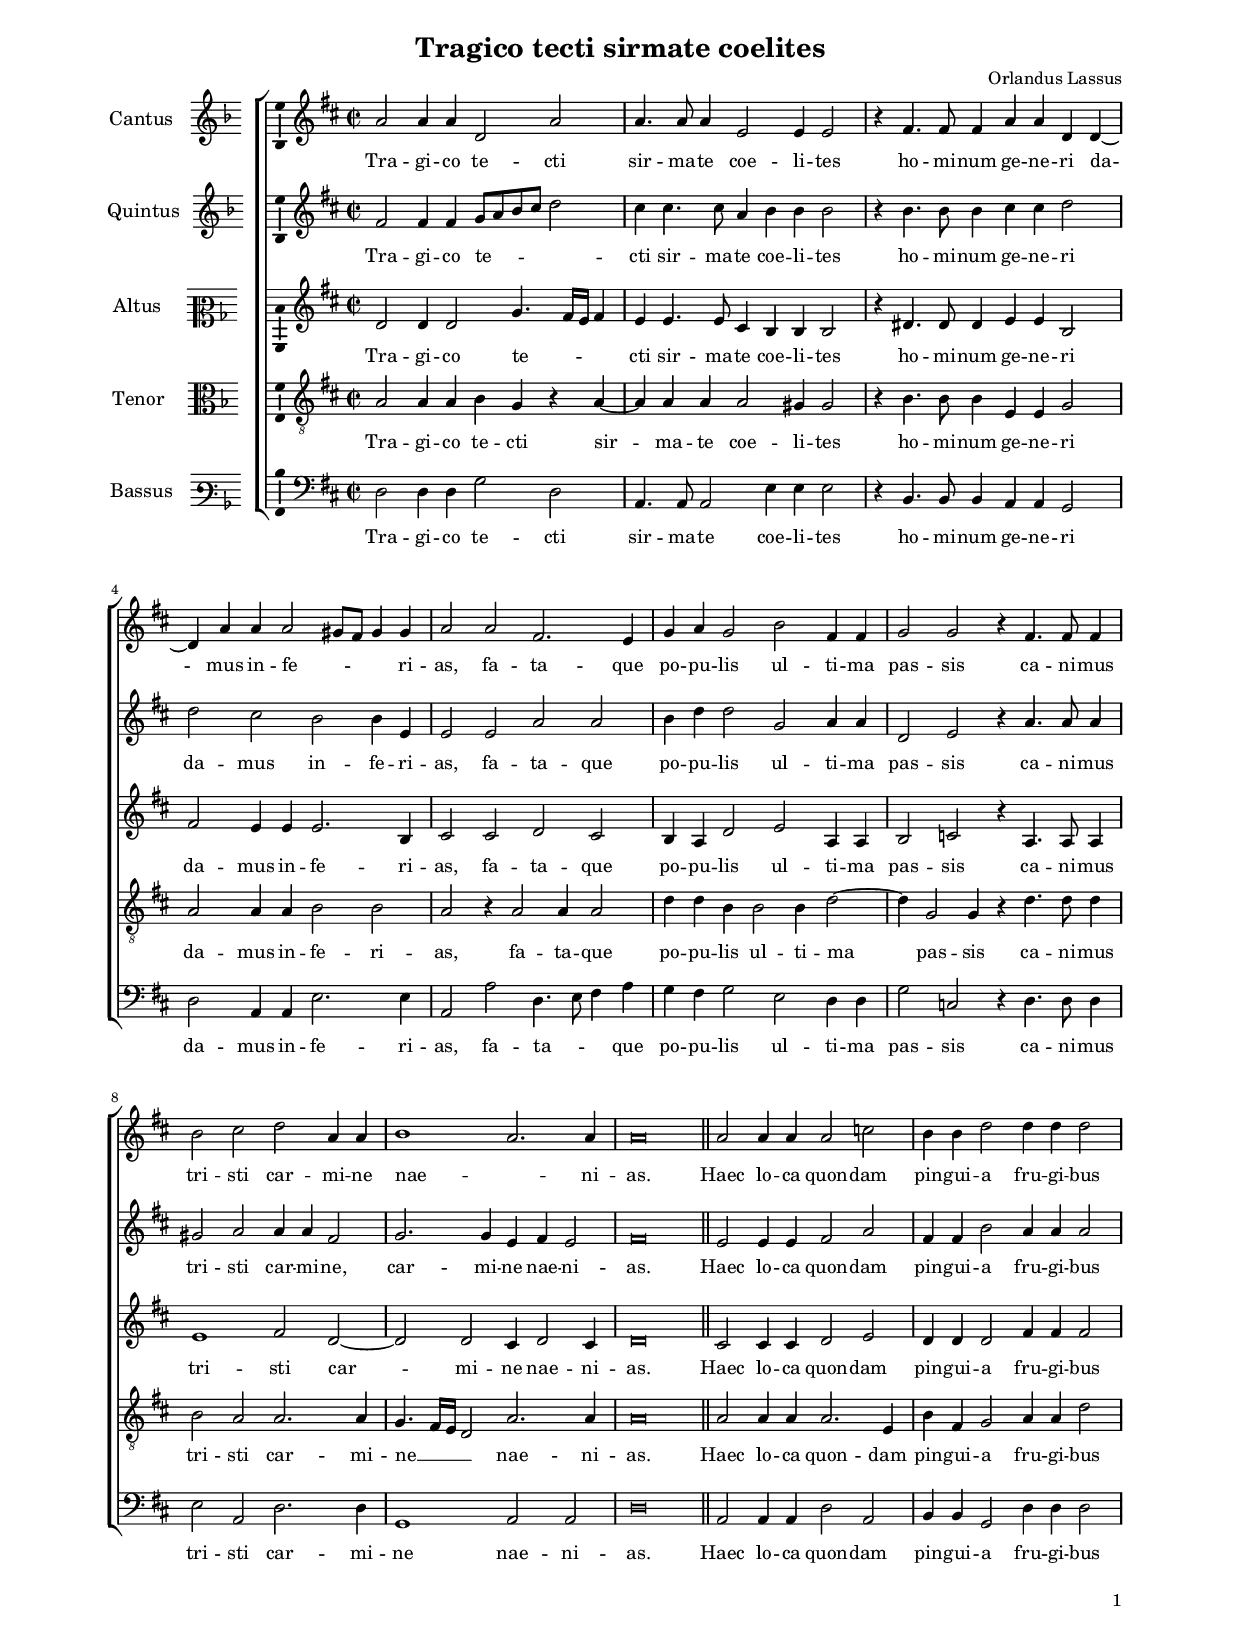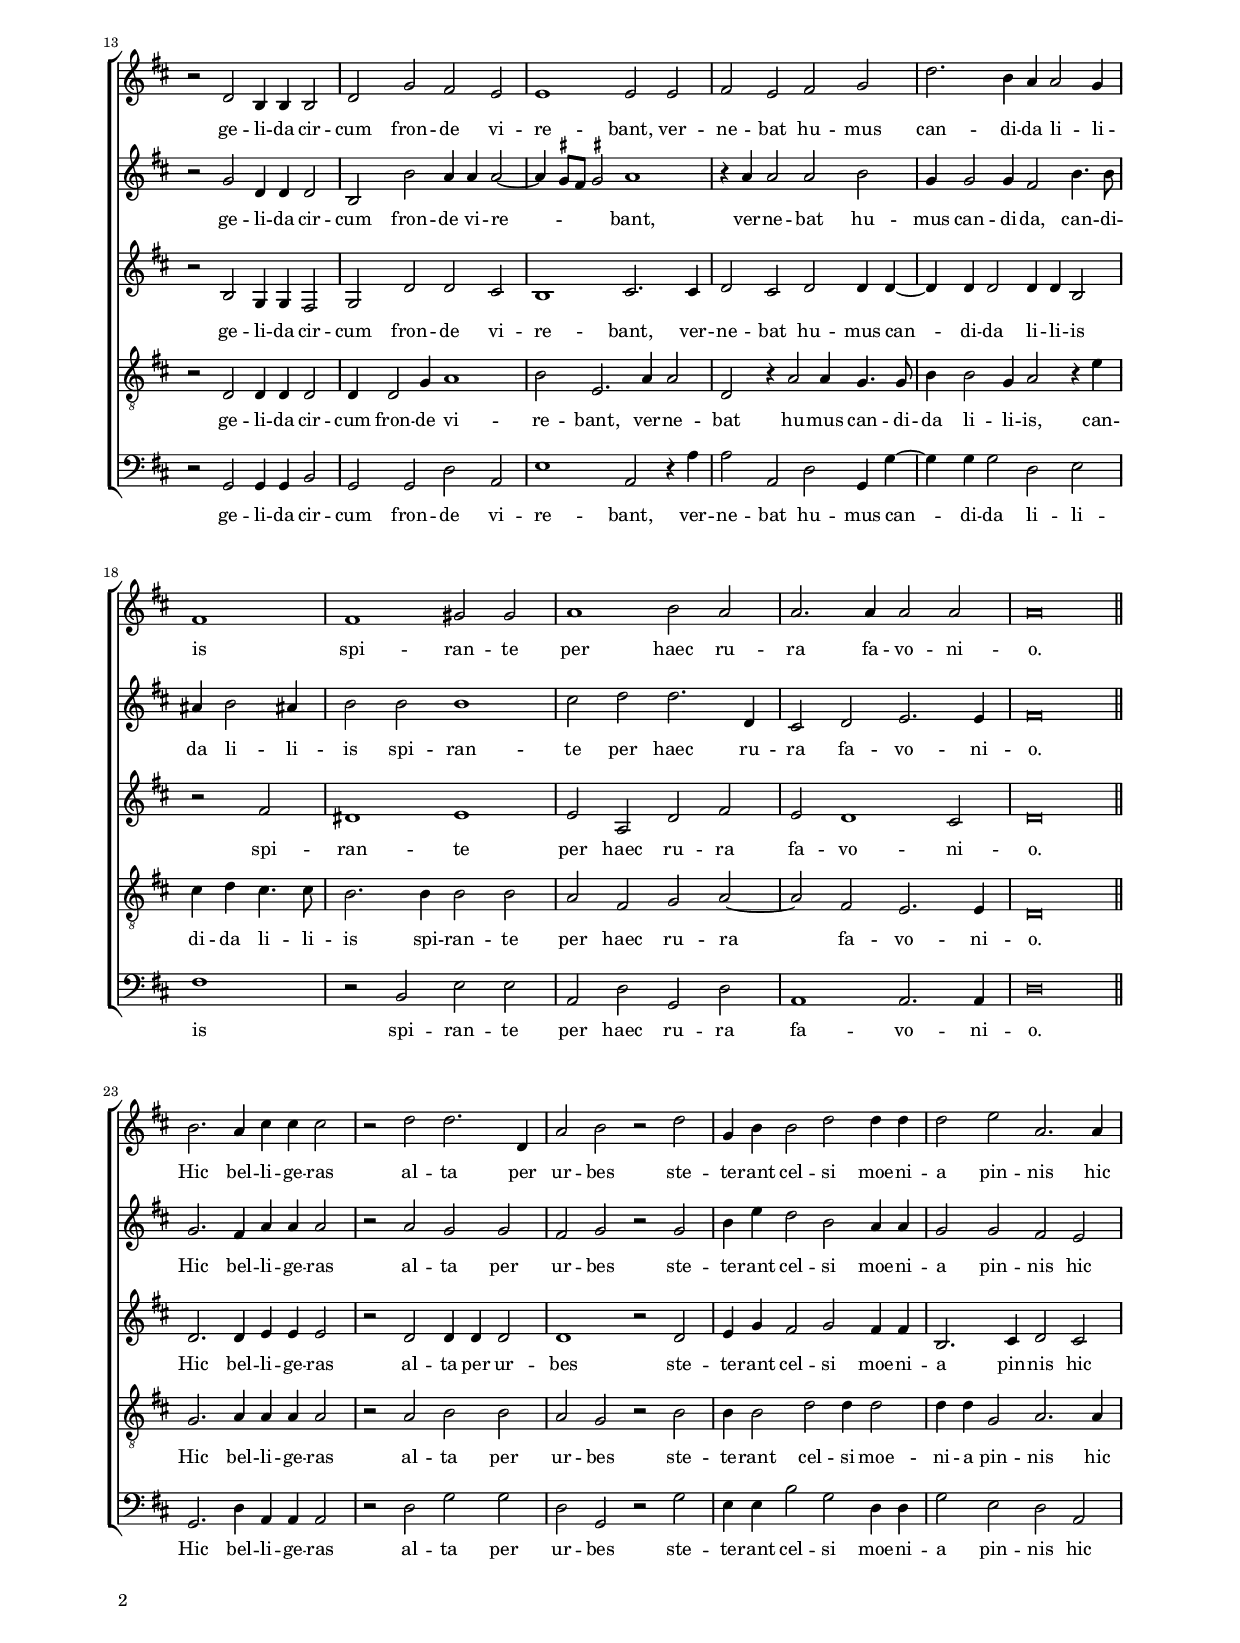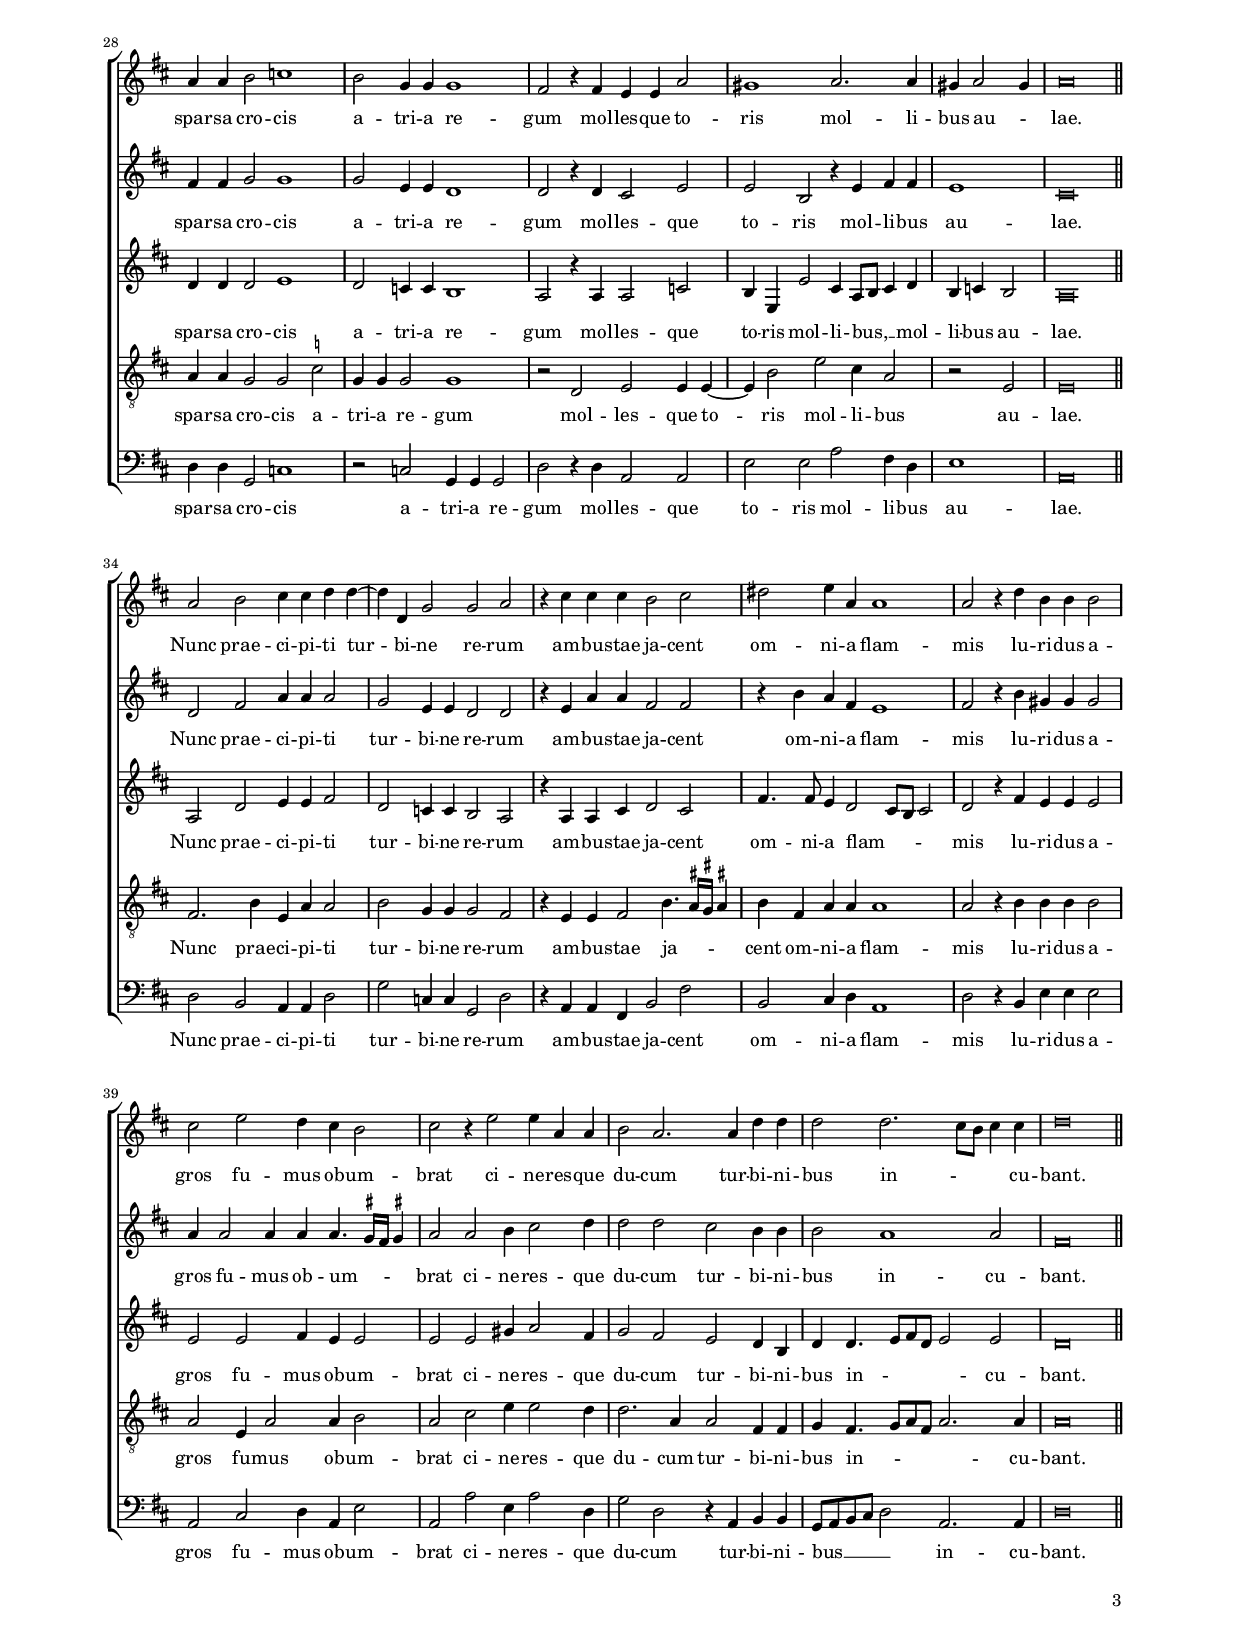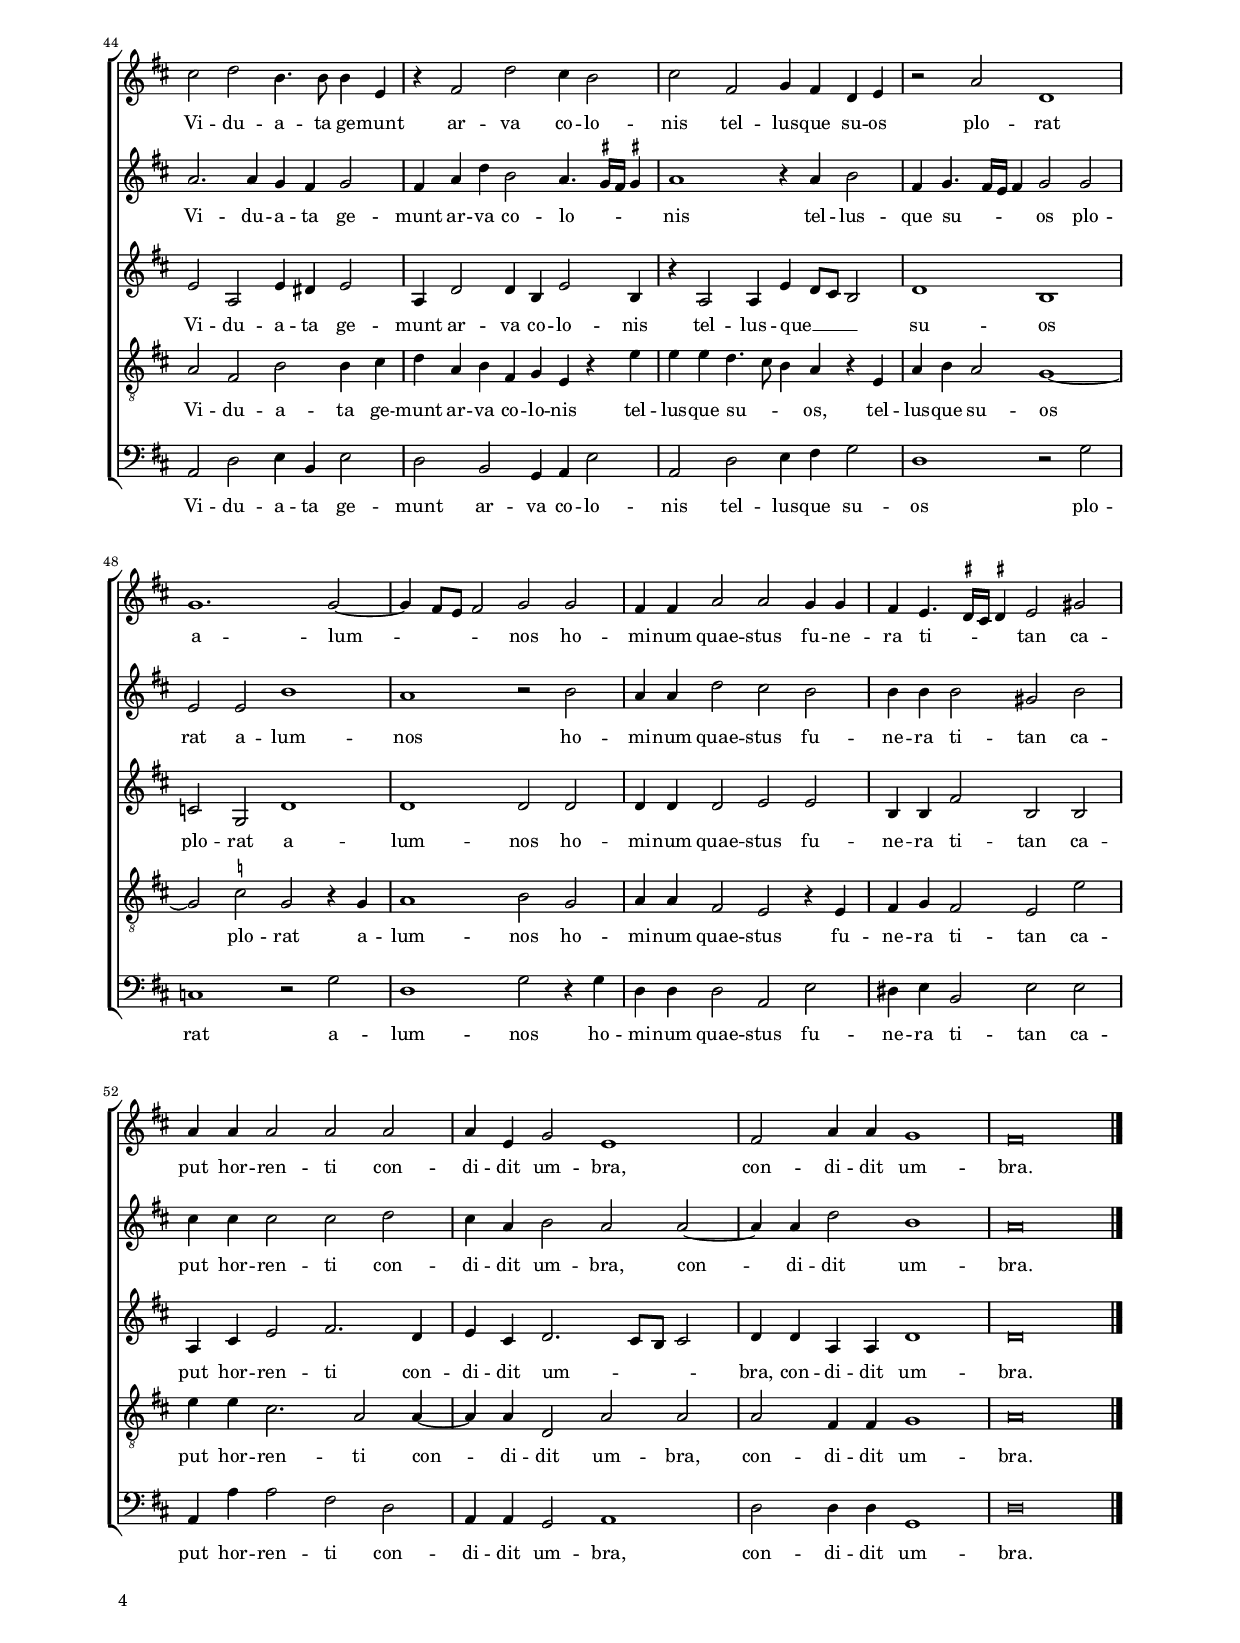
\header
{
  title="Tragico tecti sirmate coelites"
  composer="Orlandus Lassus"
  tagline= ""
}

\version "2.22.0"
\language deutsch
#(set-global-staff-size 15)
% #(set-default-paper-size "letter")
#(ly:set-option 'point-and-click #f)


	ficta = { \once \set suggestAccidentals = ##t }

	forget = #(define-music-function (music) (ly:music?) #{
		\accidentalStyle forget
		$music
		\accidentalStyle default
		#})    
    
\paper
	{
	top-margin = 1.8 \cm
	bottom-margin = 1.2 \cm
	left-margin = 2 \cm
	right-margin = 2 \cm
	ragged-bottom = ##f
	ragged-last-bottom = ##f
	print-page-number = ##f
	system-system-spacing = #'((basic-distance . 17) (minimum-distance . 14) (padding . 7) (strechability . 150))
    oddFooterMarkup=\markup   \fill-line { "" \fromproperty #'page:page-number-string }
    evenFooterMarkup=\markup  \fill-line { \fromproperty #'page:page-number-string "" }
    last-bottom-spacing = #'((basic-distance . 12) (minimum-distance . 7) (padding . 4))
    systems-per-page = 3
%   page-count = 3
%	min-systems-per-page = 3
	}

	
global = {
    % \set Staff.autoBeaming = ##f
	\key f \major
	\time 2/2 \set Score.measureLength = #(ly:make-moment 2/1)
    \set Score.tempoHideNote = ##t
    \tempo 2 = 85
    \skip 1*2*10 \bar "||"
    \skip 1*2*7
    \set Score.measureLength = #(ly:make-moment 1/1)
    \skip 1*1
    \set Score.measureLength = #(ly:make-moment 2/1)
    \skip 1*2*4 \bar "||"
    \skip 1*2*9
    \set Score.measureLength = #(ly:make-moment 1/1)
    \skip 1*1
    \set Score.measureLength = #(ly:make-moment 2/1)
    \skip 1*2*1 \bar "||"
    \skip 1*2*10 \bar "||"
    \skip 1*2*12 \bar "|."
	}
    

incipitcantus = \markup { \score {
	{
	\set Staff.instrumentName = \markup { \fontsize #1 "Cantus" }
	\key f \major
	\clef violin
	s4 \bar ""
	}
	\layout  {
	raggedright = ##t
	indent = 1.6 \cm
	line-width = 2.2\cm
	\context { \Staff \remove Time_signature_engraver }
	\override Staff.Clef.Y-extent = #'(0 . 0)
	}} \hspace #1 }

      
incipitquintus = \markup { \score {
	{
	\set Staff.instrumentName = \markup { \fontsize #1 "Quintus" }
	\key f \major
	\clef violin
	s4 \bar ""
	}
	\layout  {
	raggedright = ##t
	indent = 1.6 \cm
	line-width = 2.2\cm
	\context { \Staff \remove Time_signature_engraver }
	\override Staff.Clef.Y-extent = #'(0 . 0)
	}} \hspace #1 }

      
incipitaltus = \markup { \score {
	{
	\set Staff.instrumentName = \markup { \fontsize #1 "Altus" }
	\key f \major
	\clef mezzosoprano
	s4 \bar ""
	}
	\layout  {
	raggedright = ##t
	indent = 1.6 \cm
	line-width = 2.2\cm
	\context { \Staff \remove Time_signature_engraver }
	\override Staff.Clef.Y-extent = #'(0 . 0)
	}} \hspace #1 }


incipittenor = \markup { \score {
	{
	\set Staff.instrumentName = \markup { \fontsize #1 "Tenor" }
	\key f \major
	\clef alto
	s4 \bar ""
	}
	\layout  {
	raggedright = ##t
	indent = 1.6 \cm
	line-width = 2.2\cm
	\context { \Staff \remove Time_signature_engraver }
	\override Staff.Clef.Y-extent = #'(0 . 0)
	}} \hspace #1 }
      
      
incipitbassus = \markup { \score {
	{
	\set Staff.instrumentName = \markup { \fontsize #1 "Bassus" }
	\key f \major
	\clef varbaritone
	s4 \bar ""
	}
	\layout  {
	raggedright = ##t
	indent = 1.6 \cm
	line-width = 2.2\cm
	\context { \Staff \remove Time_signature_engraver }
	\override Staff.Clef.Y-extent = #'(0 . 0)
	}} \hspace #1 }


cantus =  \relative c''
	{
	c2 c4 c f,2 c'
	c4. c8 c4 g2 g4 g2
	r4 a4. a8 a4 c4 c f, f~ \break \noPageBreak
	f4 c' c4 c2 h8 a h4 h
%5
	c2 c a2. g4 |
	b4 c b2 d a4 a
	b2 b r4 a4. a8 a4 \break \noPageBreak
	d2 e f c4 c
	d1 c2. c4
%10
	c\breve |
% Haec loca
	c2 c4 c c2 es
	d4 d f2 f4 f f2 \pageBreak
	r2 f, d4 d d2
	f2 b a g
%15
	g1 g2 g |
	a2 g a b
	f'2. d4 c4 c2 b4 \break \noPageBreak
	a1 
    a1 h2 h
%20
	c1 d2 c |
	c2. c4 c2 c
	c\breve |  \break \noPageBreak
% Hic belligeras
	d2. c4 e4 e e2
	r2 f f2. f,4
%25
	c'2 d r f |
	b,4 d d2 f f4 f
	f2 g c,2. c4 \pageBreak
	c4 c d2 es1
	d2 b4 b b1
%30
	a2 r4 a g g c2 |
	h1 c2. c4
	h4 c2 h4
	c\breve | \break \noPageBreak
% Nunc praecipiti
	c2 d e4 e f f~
%35
	f4 f, b2 b c |
	r4 e e e d2 e
	fis2 g4 c, c1
	c2 r4 f d4 d d2 \break \noPageBreak
	e2 g f4 e d2
%40
	e2 r4 g2 g4 c,4 c |
	d2 c2. c4 f4 f
	f2 f2. e8 d e4 e
	f\breve | \pageBreak
% Viduata gemunt
	e2 f d4. d8 d4 g,
%45
	r4 a2 f'2 e4 d2 |
	e2 a, b4 a f g
	r2 c f,1
	b1. b2~
	b4 a8 g a2 b b
%50
	a4 a c2 c b4 b |
	a4 g4. \ficta fis16 e \ficta fis!4 g2 h
	c4 c c2 c c
	c4 g b2 g1
	a2 c4 c b1
%55
	a\breve |
	}


quintus =  \relative c''
	{
	a2 a4 a b8 c d e f2
	e4 e4. e8 c4 d d d2
	r4 d4. d8 d4 e4 e f2
	f2 e d d4 g,
%5
	g2 g c c |
	d4 f f2 b, c4 c
	f,2 g r4 c4. c8 c4
	h2 c c4 c a2
	b2. b4 g4 a g2
%10
	a\breve |
	g2 g4 g a2 c
	a4 a d2 c4 c c2
	r2 b f4 f f2
	d2 d' c4 c c2~
%15
	c4 \ficta h8 a \ficta h!2 c1 |
	r4 c c2 c d
	b4 b2 b4 a2 d4. d8
	cis4 d2 cis!4
    d2 d d1
%20
	e2 f f2. f,4 |
	e2 f g2. g4
	a\breve |
	b2. a4 c4 c c2
	r2 c b b
%25
	a2 b r b |
	d4 g f2 d c4 c
	b2 b a g
	a4 a b2 b1
	b2 g4 g f1
%30
	f2 r4 f e2 g |
	g2 d r4 g a a
	g1
	e\breve |
% Nunc praecipiti
	f2 a c4 c c2
%35
	b2 g4 g f2 f |
	r4 g c c a2 a
	r4 d c a g1
	a2 r4 d h4 h h2
	c4 c2 c4 c4 c4. \ficta h16 a \ficta h!4
%40
	c2 c d4 e2 f4 |
	f2 f e d4 d
	d2 c1 c2
	a\breve |
% Viduata gemunt
	c2. c4 b4 a b2
%45
	a4 c f d2 c4. \ficta h16 a \ficta h!4 |
	c1 r4 c d2
	a4 b4. a16 g a4 b2 b
	g2 g d'1
	c1 r2 d
%50
	c4 c f2 e d |
	d4 d d2 h d
	e4 e e2 e2 f
	e4 c d2 c2 c~
	c4 c f2 d1
%55
	c\breve |
	}


altus =  \relative c'
	{
	f2 f4 f2 b4. a16 g a4
	g4 g4. g8 e4 d d d2
	r4 fis4. fis8 fis4 g4 g d2
	a'2 g4 g g2. d4
%5
	e2 e f e |
	d4 c f2 g c,4 c
	d2 es r4 c4. c8 c4
	g'1 a2 f~
	f2 f e4 f2 e4
%10
	f\breve |
	e2 e4 e f2 g
	f4 f f2 a4 a a2
	r2 d, b4 b a2
	b2 f' f e
%15
	d1 e2. e4 |
	f2 e f f4 f~
	f4 f f2 f4 f d2
	r2 a'
	fis1 g1
%20
    g2 c, f2 a |
	g2 f1 e2
	f\breve |
	f2. f4 g4 g g2
	r2 f f4 f f2
%25
	f1 r2 f |
	g4 b a2 b a4 a
	d,2. e4 f2 e
	f4 f f2 g1
	f2 es4 es d1
%30
	c2 r4 c c2 es |
	d4 g, g'2 e4 c8 d e4 f
	d4 es d2
	c\breve |
% Nunc praecipiti
	c2 f g4 g a2
%35
	f2 es4 es d2 c |
	r4 c c e f2 e
	a4. a8 g4 f2 e8 d e2
	f2 r4 a g g g2
	g2 g a4 g g2
%40
	g2 g h4 c2 a4 |
	b2 a g f4 d
	f4 f4. g8 a f g2 g
	f\breve |
% Viduate gemunt
	g2 c, g'4 fis g2
%45
	c,4 f2 f4 d4 g2 d4 |
	r4 c2 c4 g'4 f8 e d2
	f1 d
	es2 b f'1
	f1 f2 f
%50
	f4 f f2 g2 g |
	d4 d a'2 d,2 d
	c4 e g2 a2. f4
	g4 e f2. e8 d e2
	f4 f c c f1
%55
	f\breve |
	}


tenor  =  \relative c'
	{
	c2 c4 c d b r c~
	c4 c c c2 h4 h2
	r4 d4. d8 d4 g,4 g b2
	c2 c4 c d2 d
%5
	c2 r4 c2 c4 c2 |
	f4 f d d2 d4 f2~
	f4 b,2 b4 r4 f'4. f8 f4
	d2 c c2. c4
	b4. a16 g f2 c'2. c4
%10
	c\breve |
	c2 c4 c c2. g4
	d'4 a b2 c4 c f2
	r2 f, f4 f f2
	f4 f2 b4 c1
%15
	d2 g,2. c4 c2 |
	f,2 r4 c'2 c4 b4. b8
	d4 d2 b4 c2 r4 g'
	e4 f e4. e8
	d2. d4 d2 d
%20
	c2 a b2 c~ |
	c2 a2 g2. g4
	f\breve |
	b2. c4 c4 c c2
	r2 c d d
%25
	c2 b r d |
	d4 d2 f2 f4 f2
	f4 f b,2 c2. c4
	c4 c b2 b \ficta es
	b4 b b2 b1
%30
	r2 f g g4 g~ |
	g4 d'2 g2 e4 c2
	r2 g
	g\breve |
% Nunc praecipiti
	a2. d4 g,4 c c2
%35
	d2 b4 b b2 a |
	r4 g g a2 d4. \ficta cis16 \ficta h \ficta cis!4
	d4 a c c c1
	c2 r4 d d4 d d2
	c2 g4 c2 c4 d2
%40
	c2 e g4 g2 f4 |
	f2. c4 c2 a4 a
	b4 a4. b8 c a c2. c4
	c\breve |
% Viduata gemunt
	c2 a d d4 e
%45
	f4 c d a b g r g' |
	g4 g f4. e8 d4 c r g
	c4 d c2 b1~
	b2 \ficta es b2 r4 b
	c1 d2 b
%50
	c4 c a2 g r4 g |
	a4 b a2 g g'
	g4 g e2. c2 c4~
	c4 c f,2 c' c
	c2 a4 a b1
%55
	c\breve |
	}


bassus  =  \relative c
	{
	f2 f4 f b2 f
	c4. c8 c2 g'4 g g2
	r4 d4. d8 d4 c4 c b2
	f'2 c4 c g'2. g4
%5
	c,2 c' f,4. g8 a4 c |
	b4 a b2 g f4 f
	b2 es, r4 f4. f8 f4
	g2 c, f2. f4
	b,1 c2 c
%10
	f\breve |
	c2 c4 c f2 c
	d4 d b2 f'4 f f2
	r2 b, b4 b d2
	b2 b f' c
%15
	g'1 c,2 r4 c' |
	c2 c, f b,4 b'~
	b4 b b2 f g
	a1
	r2 d, g2 g
%20
	c,2 f b,2 f' |
	c1 c2. c4
	f\breve |
	b,2. f'4 c4 c c2
	r2 f b b
%25
	f2 b, r b' |
	g4 g d'2 b f4 f
	b2 g f c
	f4 f b,2 es1
	r2 es b4 b b2
%30
	f'2 r4 f c2 c |
	g'2 g c a4 f
	g1
	c,\breve |
% Nunc praecipiti
	f2 d c4 c f2
%35
	b2 es,4 es b2 f' |
	r4 c c a d2 a'
	d,2 e4 f c1
	f2 r4 d g g g2
	c,2 e f4 c g'2
%40
	c,2 c' g4 c2 f,4 |
	b2 f r4 c d d
	b8 c d e f2 c2. c4
	f\breve |
% Viduata gemunt
	c2 f g4 d g2
%45
	f2 d b4 c g'2 |
	c,2 f g4 a b2
	f1 r2 b
	es,1 r2 b'
	f1 b2 r4 b
%50
	f4 f f2 c g' |
	fis4 g d2 g g
	c,4 c' c2 a f
	c4 c b2 c1
	f2 f4 f b,1
%55
	f'\breve |
	}


lyricscantus = \lyricmode {
	Tra -- gi -- co te -- cti sir -- ma -- te coe -- li -- tes
    ho -- mi -- num ge -- ne -- ri da -- mus in -- fe -- _ _ _ ri -- as,
    fa -- ta -- que po -- pu -- lis ul -- ti -- ma pas -- sis
    ca -- ni -- mus tri -- sti car -- mi -- ne nae -- _ ni -- as.
    Haec lo -- ca quon -- dam pin -- gui -- a fru -- gi -- bus
    ge -- li -- da cir -- cum fron -- de vi -- re -- bant,
    ver -- ne -- bat hu -- mus can -- di -- da li -- li -- is
    spi -- ran -- te per haec ru -- ra fa -- vo -- ni -- o.
    Hic bel -- li -- ge -- ras al -- ta per ur -- bes
    ste -- te -- rant cel -- si moe -- ni -- a pin -- nis
    hic spar -- sa cro -- cis a -- tri -- a re -- gum
    mol -- les -- que to -- ris mol -- li -- bus au -- _ lae.
    Nunc prae -- ci -- pi -- ti tur -- bi -- ne re -- rum
    am -- bu -- stae ja -- cent om -- ni -- a flam -- mis
    lu -- ri -- dus a -- gros fu -- mus ob -- um -- brat
    ci -- ne -- res -- que du -- cum tur -- bi -- ni -- bus in -- _ _ _ cu -- bant.
    Vi -- du -- a -- ta ge -- munt ar -- va co -- lo -- nis
    tel -- lus -- que su -- os plo -- rat a -- lum -- _ _ _ nos
    ho -- mi -- num quae -- stus fu -- ne -- ra ti -- _ _ _ tan
    ca -- put hor -- ren -- ti con -- di -- dit um -- bra,
    con -- di -- dit um -- bra.
	}


lyricsquintus = \lyricmode {
	Tra -- gi -- co te -- _ _ _ _ cti sir -- ma -- te coe -- li -- tes
    ho -- mi -- num ge -- ne -- ri da -- mus in -- fe -- ri -- as,
    fa -- ta -- que po -- pu -- lis ul -- ti -- ma pas -- sis
    ca -- ni -- mus tri -- sti car -- mi -- ne,
    car -- mi -- ne nae -- ni -- as.
    Haec lo -- ca quon -- dam pin -- gui -- a fru -- gi -- bus
    ge -- li -- da cir -- cum fron -- de vi -- re -- _ _ _ bant,
    ver -- ne -- bat hu -- mus can -- di -- da,
    can -- di -- da li -- li -- is
    spi -- ran -- te per haec ru -- ra fa -- vo -- ni -- o.
    Hic bel -- li -- ge -- ras al -- ta per ur -- bes
    ste -- te -- rant cel -- si moe -- ni -- a pin -- nis
    hic spar -- sa cro -- cis a -- tri -- a re -- gum
    mol -- les -- que to -- ris mol -- li -- bus au -- lae.
    Nunc prae -- ci -- pi -- ti tur -- bi -- ne re -- rum
    am -- bu -- stae ja -- cent om -- ni -- a flam -- mis
    lu -- ri -- dus a -- gros fu -- mus ob -- um -- _ _ _ brat
    ci -- ne -- res -- que du -- cum tur -- bi -- ni -- bus in -- cu -- bant.
    Vi -- du -- a -- ta ge -- munt ar -- va co -- lo -- _ _ _ nis
    tel -- lus -- que su -- _ _ _ os plo -- rat a -- lum -- nos
    ho -- mi -- num quae -- stus fu -- ne -- ra ti -- tan
    ca -- put hor -- ren -- ti con -- di -- dit um -- bra,
    con -- di -- dit um -- bra.
	}


lyricsaltus = \lyricmode {
	Tra -- gi -- co te -- _ _ _ cti sir -- ma -- te coe -- li -- tes
    ho -- mi -- num ge -- ne -- ri da -- mus in -- fe -- ri -- as,
    fa -- ta -- que po -- pu -- lis ul -- ti -- ma pas -- sis
    ca -- ni -- mus tri -- sti car -- mi -- ne nae -- ni -- as.
    Haec lo -- ca quon -- dam pin -- gui -- a fru -- gi -- bus
    ge -- li -- da cir -- cum fron -- de vi -- re -- bant,
    ver -- ne -- bat hu -- mus can -- di -- da li -- li -- is
    spi -- ran -- te per haec ru -- ra fa -- vo -- ni -- o.
    Hic bel -- li -- ge -- ras al -- ta per ur -- bes
    ste -- te -- rant cel -- si moe -- ni -- a pin -- nis
    hic spar -- sa cro -- cis a -- tri -- a re -- gum
    mol -- les -- que to -- ris mol -- li -- bus, __ _ _ 
    mol -- li -- bus au -- lae.
    Nunc prae -- ci -- pi -- ti tur -- bi -- ne re -- rum
    am -- bu -- stae ja -- cent om -- ni -- a flam -- _ _ _ mis
    lu -- ri -- dus a -- gros fu -- mus ob -- um -- brat
    ci -- ne -- res -- que du -- cum tur -- bi -- ni -- bus in -- _ _ _ _ cu -- bant.
    Vi -- du -- a -- ta ge -- munt ar -- va co -- lo -- nis
    tel -- lus -- que __ _ _ _ su -- os plo -- rat a -- lum -- nos
    ho -- mi -- num quae -- stus fu -- ne -- ra ti -- tan
    ca -- put hor -- ren -- ti con -- di -- dit um -- _ _ _ bra,
    con -- di -- dit um -- bra.
	}


lyricstenor = \lyricmode {
	Tra -- gi -- co te -- cti sir -- ma -- te coe -- li -- tes
    ho -- mi -- num ge -- ne -- ri da -- mus in -- fe -- ri -- as,
    fa -- ta -- que po -- pu -- lis ul -- ti -- ma pas -- sis
    ca -- ni -- mus tri -- sti car -- mi -- ne __ _ _ _ nae -- ni -- as.
    Haec lo -- ca quon -- dam pin -- gui -- a fru -- gi -- bus
    ge -- li -- da cir -- cum fron -- de vi -- re -- bant,
    ver -- ne -- bat hu -- mus can -- di -- da li -- li -- is,
    can -- di -- da li -- li -- is
    spi -- ran -- te per haec ru -- ra fa -- vo -- ni -- o.
    Hic bel -- li -- ge -- ras al -- ta per ur -- bes
    ste -- te -- rant cel -- si moe -- ni -- a pin -- nis
    hic spar -- sa cro -- cis a -- tri -- a re -- gum
    mol -- les -- que to -- ris mol -- li -- bus au -- lae.
    Nunc prae -- ci -- pi -- ti tur -- bi -- ne re -- rum
    am -- bu -- stae ja -- _ _ _ cent om -- ni -- a flam -- mis
    lu -- ri -- dus a -- gros fu -- mus ob -- um -- brat
    ci -- ne -- res -- que du -- cum tur -- bi -- ni -- bus in -- _ _ _ _ cu -- bant.
    Vi -- du -- a -- ta ge -- munt ar -- va co -- lo -- nis
    tel -- lus -- que su -- _ _ os,
    tel -- lus -- que su -- os plo -- rat a -- lum -- nos
    ho -- mi -- num quae -- stus fu -- ne -- ra ti -- tan
    ca -- put hor -- ren -- ti con -- di -- dit um -- bra,
    con -- di -- dit um -- bra.
	}


lyricsbassus = \lyricmode {
	Tra -- gi -- co te -- cti sir -- ma -- te coe -- li -- tes
    ho -- mi -- num ge -- ne -- ri da -- mus in -- fe -- ri -- as,
    fa -- ta -- _ _ que po -- pu -- lis ul -- ti -- ma pas -- sis
    ca -- ni -- mus tri -- sti car -- mi -- ne nae -- ni -- as.
    Haec lo -- ca quon -- dam pin -- gui -- a fru -- gi -- bus
    ge -- li -- da cir -- cum fron -- de vi -- re -- bant,
    ver -- ne -- bat hu -- mus can -- di -- da li -- li -- is
    spi -- ran -- te per haec ru -- ra fa -- vo -- ni -- o.
    Hic bel -- li -- ge -- ras al -- ta per ur -- bes
    ste -- te -- rant cel -- si moe -- ni -- a pin -- nis
    hic spar -- sa cro -- cis a -- tri -- a re -- gum
    mol -- les -- que to -- ris mol -- li -- bus au -- lae.
    Nunc prae -- ci -- pi -- ti tur -- bi -- ne re -- rum
    am -- bu -- stae ja -- cent om -- ni -- a flam -- mis
    lu -- ri -- dus a -- gros fu -- mus ob -- um -- brat
    ci -- ne -- res -- que du -- cum tur -- bi -- ni -- bus __ _ _ _ _ in -- cu -- bant.
    Vi -- du -- a -- ta ge -- munt ar -- va co -- lo -- nis
    tel -- lus -- que su -- os plo -- rat a -- lum -- nos
    ho -- mi -- num quae -- stus fu -- ne -- ra ti -- tan
    ca -- put hor -- ren -- ti con -- di -- dit um -- bra,
    con -- di -- dit um -- bra.
	}


\score
{  
    \transpose f d {
	\new ChoirStaff \with { \override StaffGrouper.staff-staff-spacing.basic-distance = #12 }
	<<

	\new Staff << \global
	\new Voice="v1" {
		\set Staff.instrumentName=\incipitcantus
%		\set Staff.instrumentName= "S"
		\set Staff.midiInstrument = "reed organ"
		\clef violin
		\cantus }
	\new Lyrics \lyricsto "v1" {\lyricscantus }
	>>


	\new Staff << \global
	\new Voice="v5" {
		\set Staff.instrumentName=\incipitquintus
%		\set Staff.instrumentName= "Q"
		\set Staff.midiInstrument = "reed organ"
		\clef violin
		\quintus}
	\new Lyrics \lyricsto "v5" {\lyricsquintus }
	>>


	\new Staff << \global
	\new Voice="v2" {
		\set Staff.instrumentName=\incipitaltus
%		\set Staff.instrumentName= "A"
		\set Staff.midiInstrument = "reed organ"
		\clef violin % "G_8"
		\altus}
	\new Lyrics \lyricsto "v2" {\lyricsaltus }
	>>


	\new Staff << \global
	\new Voice="v3" {
		\set Staff.instrumentName=\incipittenor
%		\set Staff.instrumentName= "T"
		\set Staff.midiInstrument = "reed organ"
		\clef "G_8"
		\tenor }
	\new Lyrics \lyricsto "v3" {\lyricstenor }
	>>


	\new Staff << \global
	\new Voice="v4" {
		\set Staff.instrumentName=\incipitbassus
%		\set Staff.instrumentName= "B"
		\set Staff.midiInstrument = "reed organ"
		\clef bass 
		\bassus }
	\new Lyrics \lyricsto "v4" {\lyricsbassus}
	>>

	>>
	} % transpose

	\layout
	{
	indent = 2.5\cm
	\context { \Lyrics \override VerticalAxisGroup.nonstaff-relatedstaff-spacing.padding = #1.4 }
%	\context { \Lyrics \override LyricText.font-size = #1 }
	\context { \Staff \override TimeSignature.break-visibility = #end-of-line-invisible }
	\context { \Staff \consists "Ambitus_engraver" }
	\context { \Score \override BarNumber.padding = #2 }
	\context { \Voice \override NoteHead.style = #'baroque }
	}

\midi
	{
    	
	}

}


% EOF
